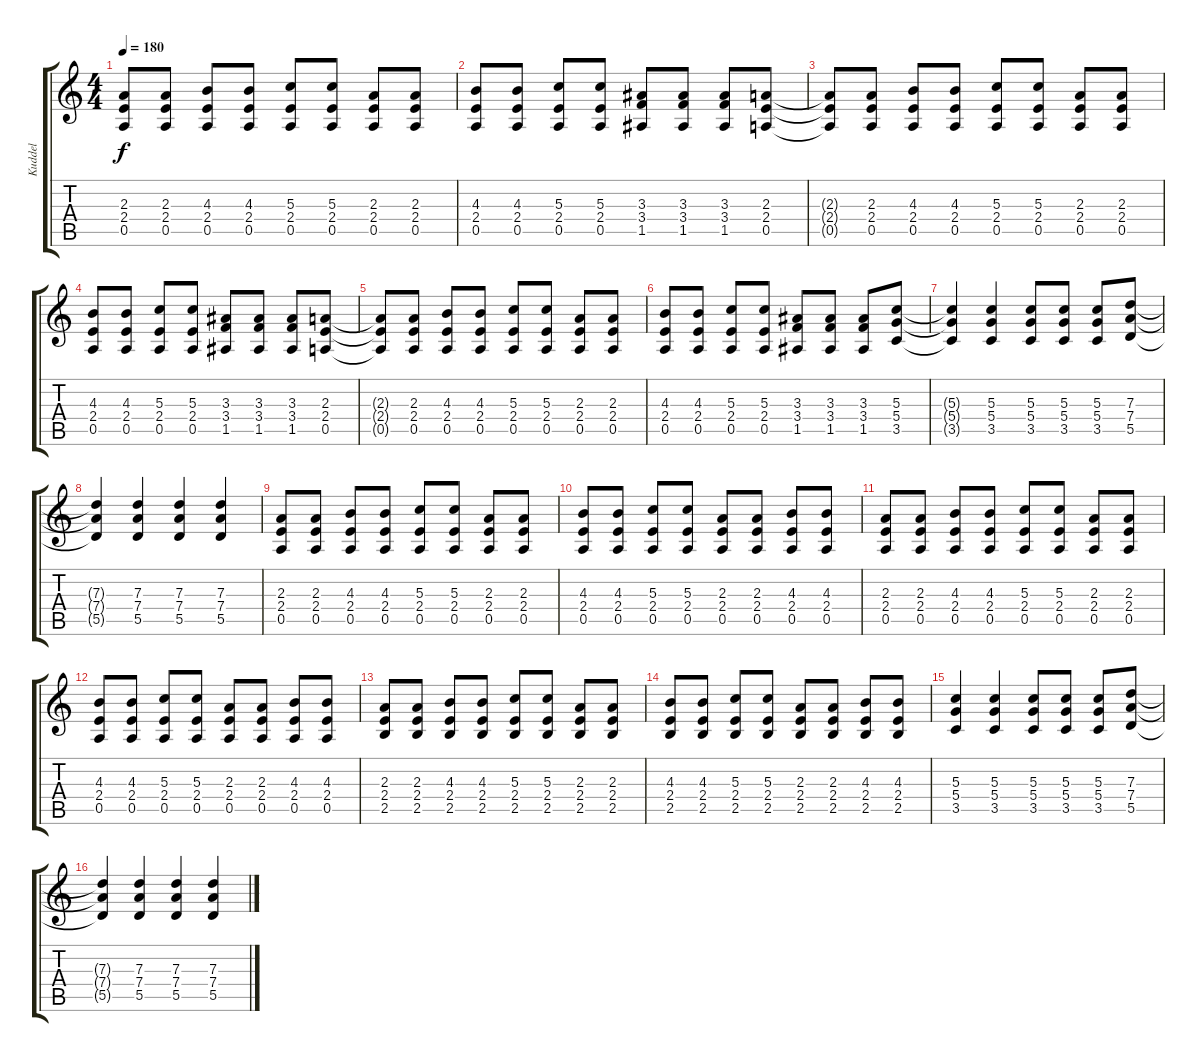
\track ("Kuddel" "Kuddel") {instrument overdrivenguitar}
\staff {score tabs}
\tuning (E4 B3 G3 D3 A2 E2) {hide}
\ts (4 4)
\tempo 180
\clef g2
\ks c
(2.3{t} 2.4{t} 0.5{t}).8{dy f} (2.3 2.4 0.5).8 (4.3 2.4 0.5).8 (4.3 2.4 0.5).8 (5.3 2.4 0.5).8 (5.3 2.4 0.5).8 (2.3 2.4 0.5).8 (2.3 2.4 0.5).8 |
(4.3 2.4 0.5).8 (4.3 2.4 0.5).8 (5.3 2.4 0.5).8 (5.3 2.4 0.5).8 (3.3 3.4 1.5).8 (3.3 3.4 1.5).8 (3.3 3.4 1.5).8 (2.3 2.4 0.5).8 |
(2.3{t} 2.4{t} 0.5{t}).8 (2.3 2.4 0.5).8 (4.3 2.4 0.5).8 (4.3 2.4 0.5).8 (5.3 2.4 0.5).8 (5.3 2.4 0.5).8 (2.3 2.4 0.5).8 (2.3 2.4 0.5).8 |
(4.3 2.4 0.5).8 (4.3 2.4 0.5).8 (5.3 2.4 0.5).8 (5.3 2.4 0.5).8 (3.3 3.4 1.5).8 (3.3 3.4 1.5).8 (3.3 3.4 1.5).8 (2.3 2.4 0.5).8 |
(2.3{t} 2.4{t} 0.5{t}).8 (2.3 2.4 0.5).8 (4.3 2.4 0.5).8 (4.3 2.4 0.5).8 (5.3 2.4 0.5).8 (5.3 2.4 0.5).8 (2.3 2.4 0.5).8 (2.3 2.4 0.5).8 |
(4.3 2.4 0.5).8 (4.3 2.4 0.5).8 (5.3 2.4 0.5).8 (5.3 2.4 0.5).8 (3.3 3.4 1.5).8 (3.3 3.4 1.5).8 (3.3 3.4 1.5).8 (5.3 5.4 3.5).8 |
(5.3{t} 5.4{t} 3.5{t}).4 (5.3 5.4 3.5).4 (5.3 5.4 3.5).8 (5.3 5.4 3.5).8 (5.3 5.4 3.5).8 (7.3 7.4 5.5).8 |
(7.3{t} 7.4{t} 5.5{t}).4 (7.3 7.4 5.5).4 (7.3 7.4 5.5).4 (7.3 7.4 5.5).4 |
(2.3 2.4 0.5).8 (2.3 2.4 0.5).8 (4.3 2.4 0.5).8 (4.3 2.4 0.5).8 (5.3 2.4 0.5).8 (5.3 2.4 0.5).8 (2.3 2.4 0.5).8 (2.3 2.4 0.5).8 |
(4.3 2.4 0.5).8 (4.3 2.4 0.5).8 (5.3 2.4 0.5).8 (5.3 2.4 0.5).8 (2.3 2.4 0.5).8 (2.3 2.4 0.5).8 (4.3 2.4 0.5).8 (4.3 2.4 0.5).8 |
(2.3 2.4 0.5).8 (2.3 2.4 0.5).8 (4.3 2.4 0.5).8 (4.3 2.4 0.5).8 (5.3 2.4 0.5).8 (5.3 2.4 0.5).8 (2.3 2.4 0.5).8 (2.3 2.4 0.5).8 |
(4.3 2.4 0.5).8 (4.3 2.4 0.5).8 (5.3 2.4 0.5).8 (5.3 2.4 0.5).8 (2.3 2.4 0.5).8 (2.3 2.4 0.5).8 (4.3 2.4 0.5).8 (4.3 2.4 0.5).8 |
(2.3 2.4 2.5).8 (2.3 2.4 2.5).8 (4.3 2.4 2.5).8 (4.3 2.4 2.5).8 (5.3 2.4 2.5).8 (5.3 2.4 2.5).8 (2.3 2.4 2.5).8 (2.3 2.4 2.5).8 |
(4.3 2.4 2.5).8 (4.3 2.4 2.5).8 (5.3 2.4 2.5).8 (5.3 2.4 2.5).8 (2.3 2.4 2.5).8 (2.3 2.4 2.5).8 (4.3 2.4 2.5).8 (4.3 2.4 2.5).8 |
(5.3 5.4 3.5).4 (5.3 5.4 3.5).4 (5.3 5.4 3.5).8 (5.3 5.4 3.5).8 (5.3 5.4 3.5).8 (7.3 7.4 5.5).8 |
(7.3{t} 7.4{t} 5.5{t}).4 (7.3 7.4 5.5).4 (7.3 7.4 5.5).4 (7.3 7.4 5.5).4
